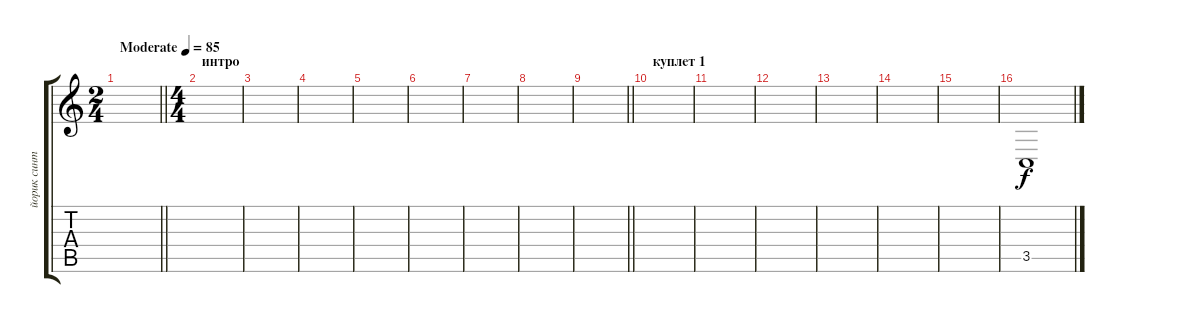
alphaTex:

\track ("йорик синтезатор" "йорик синт") {instrument pad8sweep}
\staff {score tabs}
\tuning (E4 B3 G3 D3 A2 E2) {hide}
\ts (2 4)
\tempo (85 "Moderate")
\clef g2
\barLineRight lightlight
\ks c
|
\ts (4 4)
\section ("" "интро")
|
|
|
|
|
|
|
\barLineRight lightlight
|
\section ("" "куплет 1")
|
|
|
|
|
|
3.5.1{volume 12 balance 6 instrument pad8sweep}
